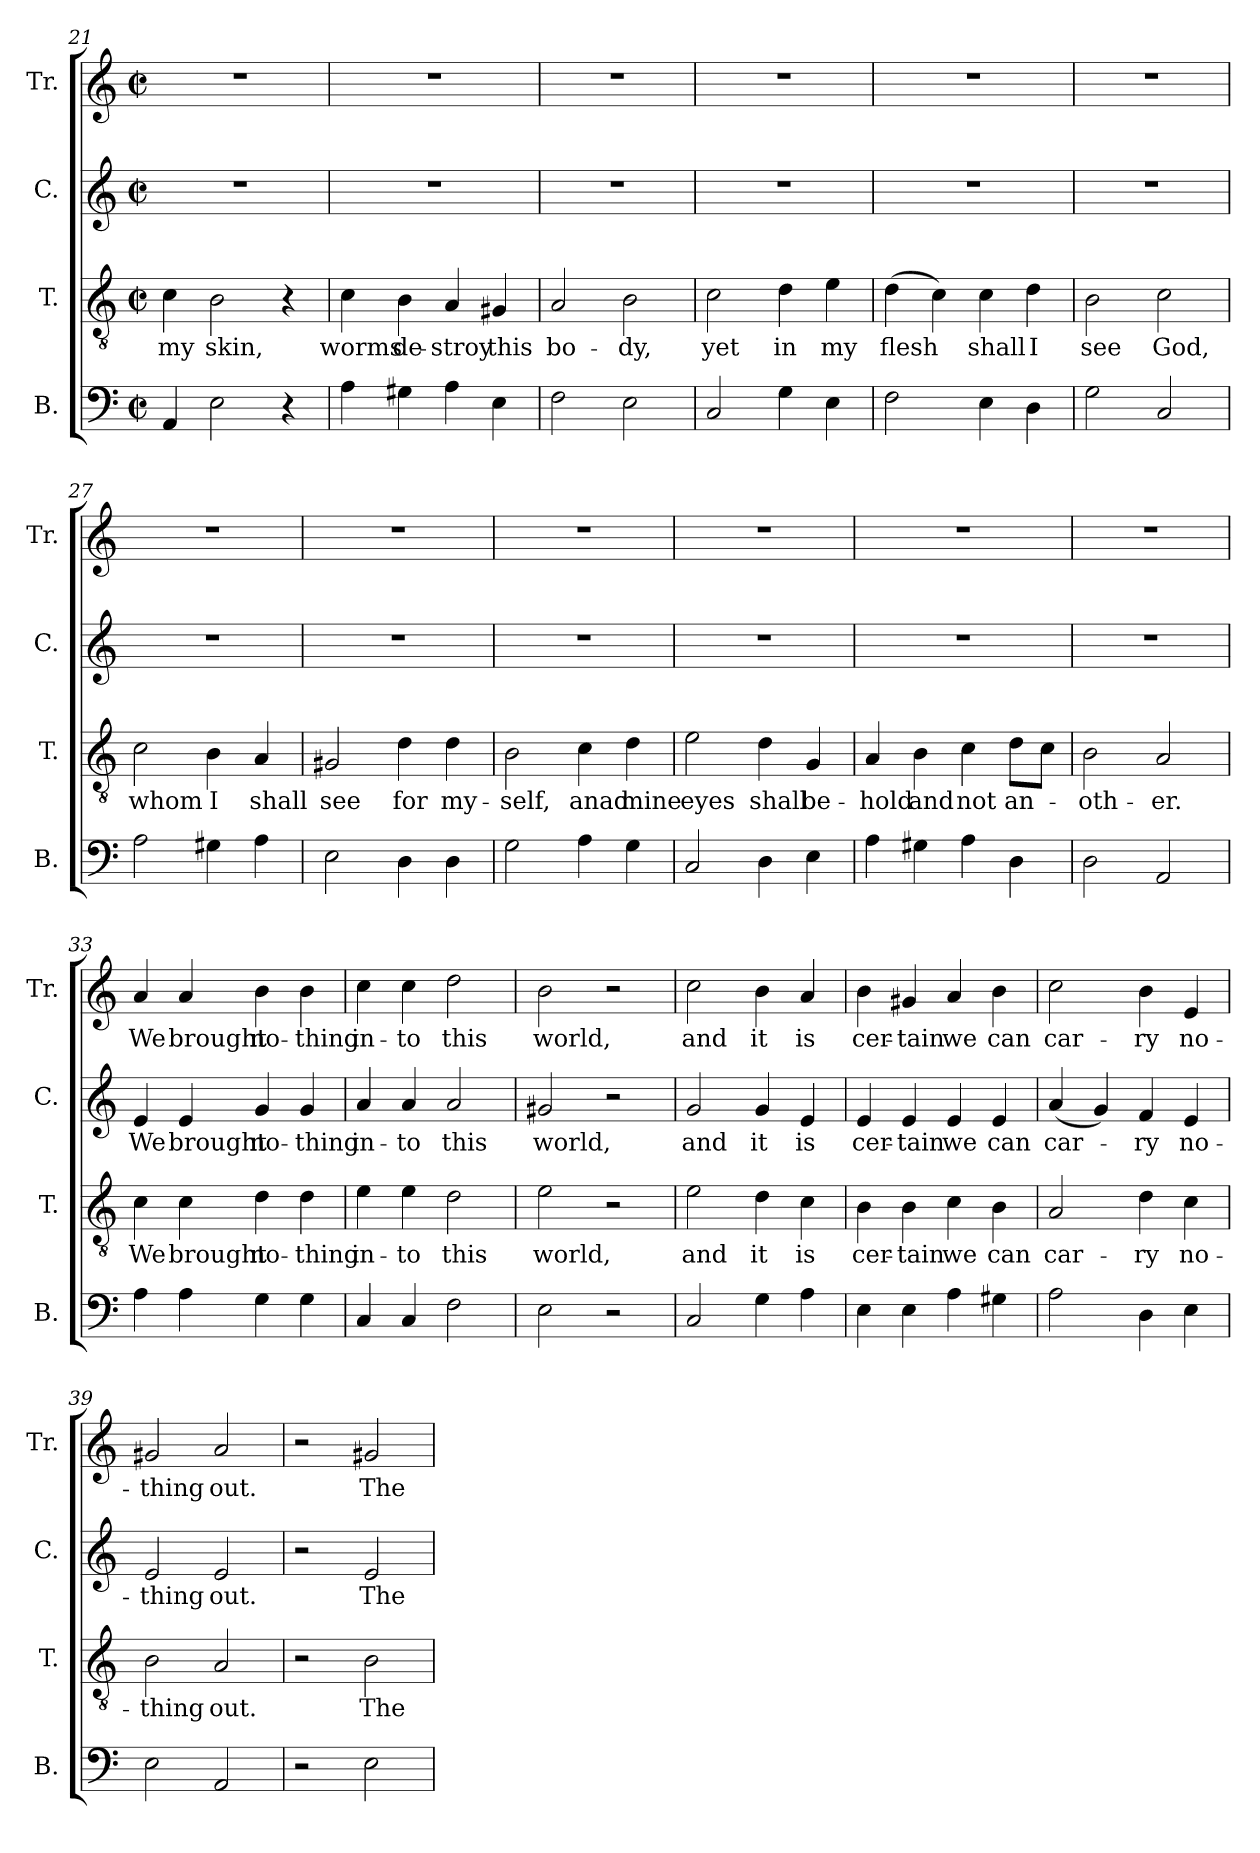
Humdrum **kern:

**kern	**kern	**text	**kern	**text	**kern	**text
*part4	*part3	*part3	*part2	*part2	*part1	*part1
*staff4	*staff3	*staff3	*staff2	*staff2	*staff1	*staff1
*I"B.	*I"T.	*	*I"C.	*	*I"Tr.	*
*I'B.	*I'T.	*	*I'C.	*	*I'Tr.	*
*clefF4	*clefGv2	*	*clefG2	*	*clefG2	*
*k[]	*k[]	*	*k[]	*	*k[]	*
*M2/2	*M2/2	*	*M2/2	*	*M2/2	*
*met(c|)	*met(c|)	*	*met(c|)	*	*met(c|)	*
=21	=21	=21	=21	=21	=21	=21
!	!	!LO:LY:b	!	!	!	!
4AA/	4c\	my	1r	.	1r	.
!	!	!LO:LY:b	!	!	!	!
2E\	2B\	skin,	.	.	.	.
4r	4r	.	.	.	.	.
=22	=22	=22	=22	=22	=22	=22
!	!	!LO:LY:b	!	!	!	!
4A\	4c\	worms	1r	.	1r	.
!	!	!LO:LY:b	!	!	!	!
4G#X\	4B\	de-	.	.	.	.
!	!	!LO:LY:b	!	!	!	!
4A\	4A/	-stroy	.	.	.	.
!	!	!LO:LY:b	!	!	!	!
4E\	4G#X/	this	.	.	.	.
=23	=23	=23	=23	=23	=23	=23
!	!	!LO:LY:b	!	!	!	!
2F\	2A/	bo-	1r	.	1r	.
!	!	!LO:LY:b	!	!	!	!
2E\	2B\	-dy,	.	.	.	.
=24	=24	=24	=24	=24	=24	=24
!	!	!LO:LY:b	!	!	!	!
2C/	2c\	yet	1r	.	1r	.
!	!	!LO:LY:b	!	!	!	!
4G\	4d\	in	.	.	.	.
!	!	!LO:LY:b	!	!	!	!
4E\	4e\	my	.	.	.	.
!!LO:LB:g=z
=25	=25	=25	=25	=25	=25	=25
!	!	!LO:LY:b	!	!	!	!
2F\	(>4d\	flesh	1r	.	1r	.
.	4c\)	.	.	.	.	.
!	!	!LO:LY:b	!	!	!	!
4E\	4c\	shall	.	.	.	.
!	!	!LO:LY:b	!	!	!	!
4D\	4d\	I	.	.	.	.
=26	=26	=26	=26	=26	=26	=26
!	!	!LO:LY:b	!	!	!	!
2G\	2B\	see	1r	.	1r	.
!	!	!LO:LY:b	!	!	!	!
2C/	2c\	God,	.	.	.	.
=27	=27	=27	=27	=27	=27	=27
!	!	!LO:LY:b	!	!	!	!
2A\	2c\	whom	1r	.	1r	.
!	!	!LO:LY:b	!	!	!	!
4G#X\	4B\	I	.	.	.	.
!	!	!LO:LY:b	!	!	!	!
4A\	4A/	shall	.	.	.	.
=28	=28	=28	=28	=28	=28	=28
!	!	!LO:LY:b	!	!	!	!
2E\	2G#X/	see	1r	.	1r	.
!	!	!LO:LY:b	!	!	!	!
4D\	4d\	for	.	.	.	.
!	!	!LO:LY:b	!	!	!	!
4D\	4d\	my-	.	.	.	.
=29	=29	=29	=29	=29	=29	=29
!	!	!LO:LY:b	!	!	!	!
2G\	2B\	-self,	1r	.	1r	.
!	!	!LO:LY:b	!	!	!	!
4A\	4c\	anad	.	.	.	.
!	!	!LO:LY:b	!	!	!	!
4G\	4d\	mine	.	.	.	.
=30	=30	=30	=30	=30	=30	=30
!	!	!LO:LY:b	!	!	!	!
2C/	2e\	eyes	1r	.	1r	.
!	!	!LO:LY:b	!	!	!	!
4D\	4d\	shall	.	.	.	.
!	!	!LO:LY:b	!	!	!	!
4E\	4G/	be-	.	.	.	.
=31	=31	=31	=31	=31	=31	=31
!	!	!LO:LY:b	!	!	!	!
4A\	4A/	-hold	1r	.	1r	.
!	!	!LO:LY:b	!	!	!	!
4G#X\	4B\	and	.	.	.	.
!	!	!LO:LY:b	!	!	!	!
4A\	4c\	not	.	.	.	.
!	!	!LO:LY:b	!	!	!	!
4D\	8d\L	an-	.	.	.	.
.	8c\J	.	.	.	.	.
=32	=32	=32	=32	=32	=32	=32
!	!	!LO:LY:b	!	!	!	!
2D\	2B\	-oth-	1r	.	1r	.
!	!	!LO:LY:b	!	!	!	!
2AA/	2A/	-er.	.	.	.	.
=33	=33	=33	=33	=33	=33	=33
!	!	!LO:LY:b	!	!LO:LY:b	!	!LO:LY:b
4A\	4c\	We	4e/	We	4a/	We
!	!	!LO:LY:b	!	!LO:LY:b	!	!LO:LY:b
4A\	4c\	brought	4e/	brought	4a/	brought
!	!	!LO:LY:b	!	!LO:LY:b	!	!LO:LY:b
4G\	4d\	no-	4g/	no-	4b\	no-
!	!	!LO:LY:b	!	!LO:LY:b	!	!LO:LY:b
4G\	4d\	-thing	4g/	-thing	4b\	-thing
!!LO:LB:g=z
=34	=34	=34	=34	=34	=34	=34
!	!	!LO:LY:b	!	!LO:LY:b	!	!LO:LY:b
4C/	4e\	in-	4a/	in-	4cc\	in-
!	!	!LO:LY:b	!	!LO:LY:b	!	!LO:LY:b
4C/	4e\	-to	4a/	-to	4cc\	-to
!	!	!LO:LY:b	!	!LO:LY:b	!	!LO:LY:b
2F\	2d\	this	2a/	this	2dd\	this
=35	=35	=35	=35	=35	=35	=35
!	!	!LO:LY:b	!	!LO:LY:b	!	!LO:LY:b
2E\	2e\	world,	2g#X/	world,	2b\	world,
2r	2r	.	2r	.	2r	.
=36	=36	=36	=36	=36	=36	=36
!	!	!LO:LY:b	!	!LO:LY:b	!	!LO:LY:b
2C/	2e\	and	2g/	and	2cc\	and
!	!	!LO:LY:b	!	!LO:LY:b	!	!LO:LY:b
4G\	4d\	it	4g/	it	4b\	it
!	!	!LO:LY:b	!	!LO:LY:b	!	!LO:LY:b
4A\	4c\	is	4e/	is	4a/	is
=37	=37	=37	=37	=37	=37	=37
!	!	!LO:LY:b	!	!LO:LY:b	!	!LO:LY:b
4E\	4B\	cer-	4e/	cer-	4b\	cer-
!	!	!LO:LY:b	!	!LO:LY:b	!	!LO:LY:b
4E\	4B\	-tain	4e/	-tain	4g#X/	-tain
!	!	!LO:LY:b	!	!LO:LY:b	!	!LO:LY:b
4A\	4c\	we	4e/	we	4a/	we
!	!	!LO:LY:b	!	!LO:LY:b	!	!LO:LY:b
4G#X\	4B\	can	4e/	can	4b\	can
=38	=38	=38	=38	=38	=38	=38
!	!	!LO:LY:b	!	!LO:LY:b	!	!LO:LY:b
2A\	2A/	car-	(<4a/	car-	2cc\	car-
.	.	.	4g/)	.	.	.
!	!	!LO:LY:b	!	!LO:LY:b	!	!LO:LY:b
4D\	4d\	-ry	4f/	-ry	4b\	-ry
!	!	!LO:LY:b	!	!LO:LY:b	!	!LO:LY:b
4E\	4c\	no-	4e/	no-	4e/	no-
=39	=39	=39	=39	=39	=39	=39
!	!	!LO:LY:b	!	!LO:LY:b	!	!LO:LY:b
2E\	2B\	-thing	2e/	-thing	2g#X/	-thing
!	!	!LO:LY:b	!	!LO:LY:b	!	!LO:LY:b
2AA/	2A/	out.	2e/	out.	2a/	out.
=40	=40	=40	=40	=40	=40	=40
2r	2r	.	2r	.	2r	.
!	!	!LO:LY:b	!	!LO:LY:b	!	!LO:LY:b
2E\	2B\	The	2e/	The	2g#X/	The
=	=	=	=	=	=	=
*-	*-	*-	*-	*-	*-	*-
